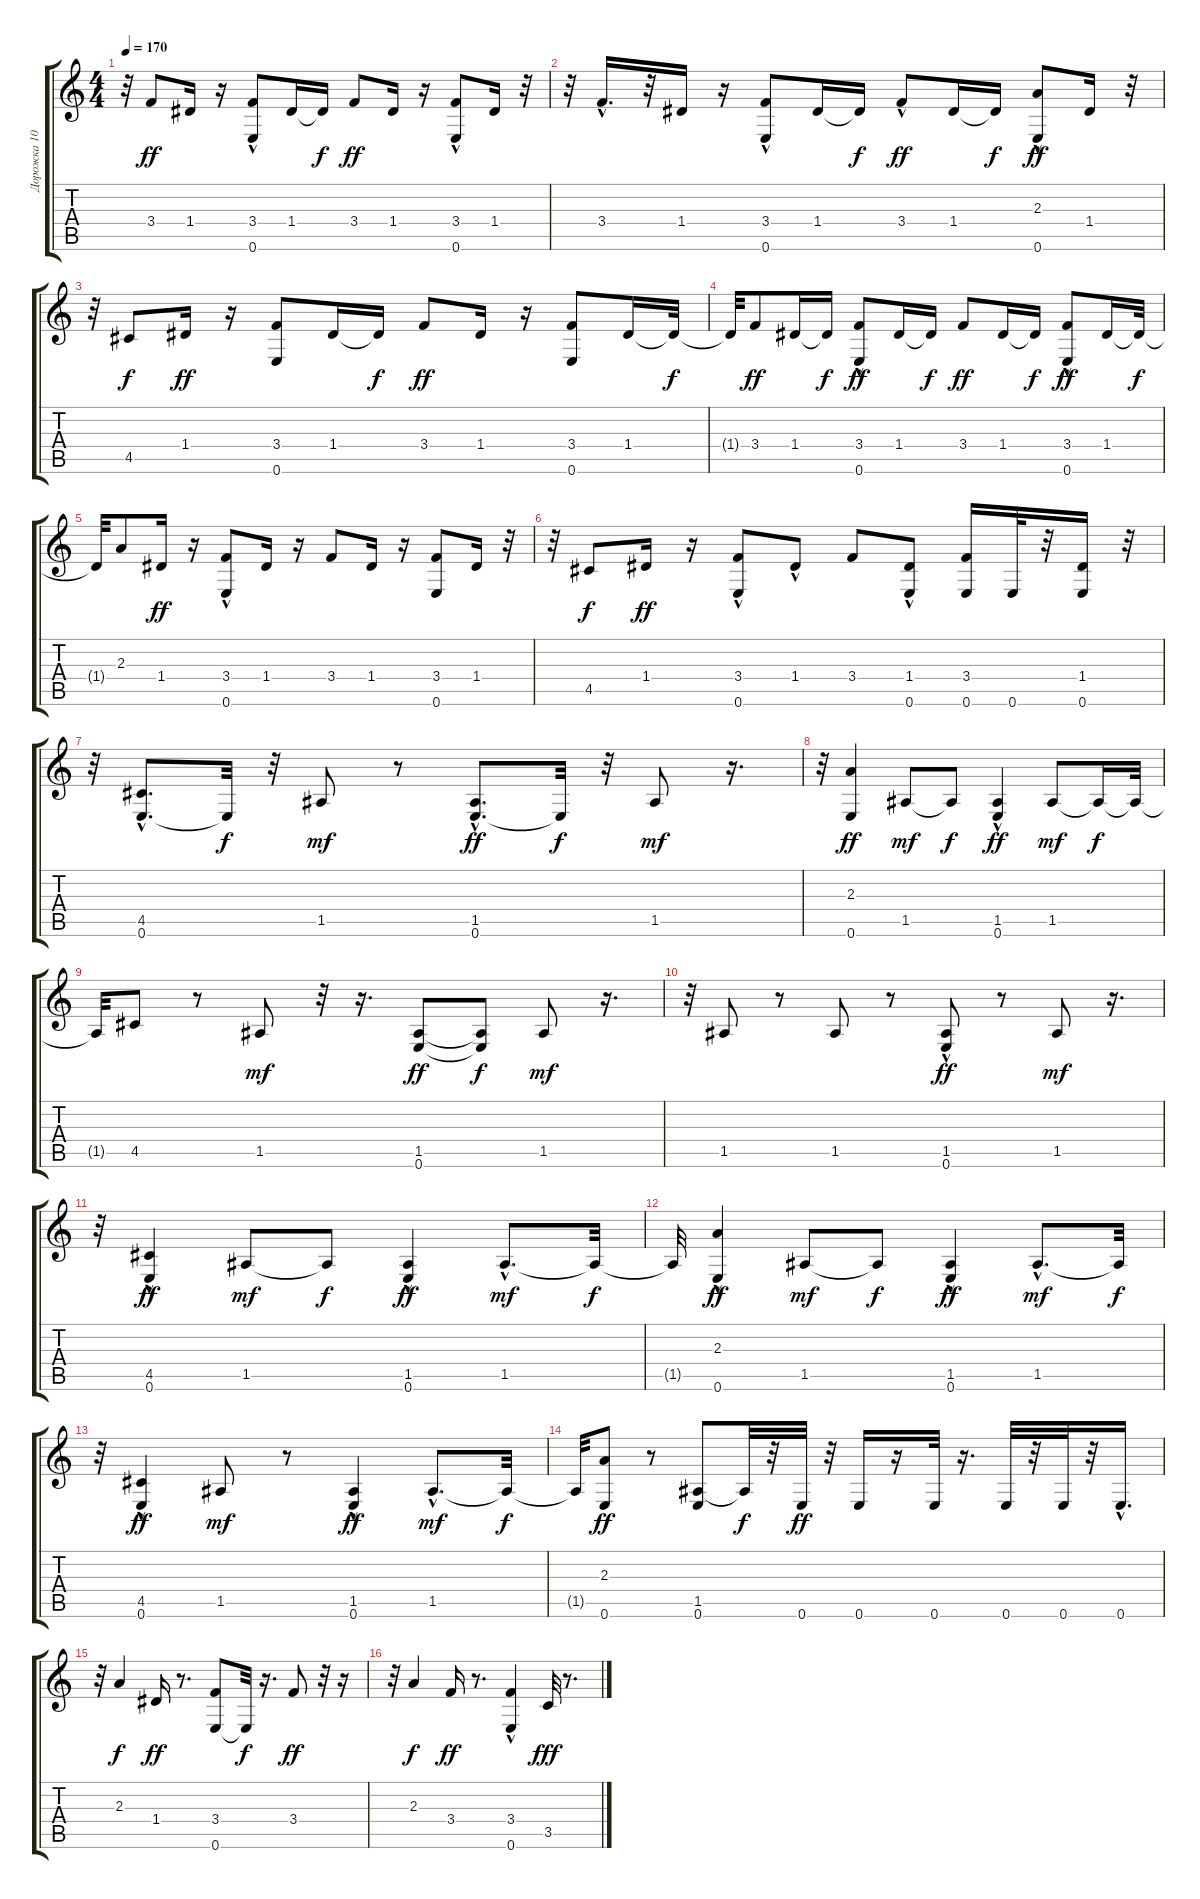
\track ("Дорожка 10" "Дорожка 10") {instrument acousticguitarnylon}
\staff {score tabs}
\tuning (E4 B3 G3 D3 A2 E2) {hide}
\ts (4 4)
\tempo 170
\clef g2
\ks c
r.32{dy ff} 3.4.8 1.4.16 r.16 (3.4 0.6{hac}).8 1.4.16 1.4{t}.16{dy f} 3.4.8{dy ff} 1.4.16 r.16 (3.4 0.6{hac}).8 1.4.16 r.32 |
r.32 3.4{hac}.16{d} r.32 1.4.16 r.16 (3.4 0.6{hac}).8 1.4.16 1.4{t}.16{dy f} 3.4{hac}.8{dy ff} 1.4.16 1.4{t}.16{dy f} (2.3 0.6{hac}).8{dy ff} 1.4.16 r.32 |
r.32 4.5.8{dy f} 1.4.16{dy ff} r.16 (3.4 0.6).8 1.4.16 1.4{t}.16{dy f} 3.4.8{dy ff} 1.4.16 r.16 (3.4 0.6).8 1.4.16 1.4{t}.32{dy f} |
1.4{t}.32 3.4.8{dy ff} 1.4.16 1.4{t}.16{dy f} (3.4 0.6{hac}).8{dy ff} 1.4.16 1.4{t}.16{dy f} 3.4.8{dy ff} 1.4.16 1.4{t}.16{dy f} (3.4 0.6{hac}).8{dy ff} 1.4.16 1.4{t}.32{dy f} |
1.4{t}.32 2.3.8 1.4.16{dy ff} r.16 (3.4 0.6{hac}).8 1.4.16 r.16 3.4.8 1.4.16 r.16 (3.4 0.6).8 1.4.16 r.32 |
r.32 4.5.8{dy f} 1.4.16{dy ff} r.16 (3.4 0.6{hac}).8 1.4{hac}.8 3.4.8 (1.4 0.6{hac}).8 (3.4 0.6).16 0.6.32 r.32 (1.4 0.6).16 r.32 |
r.32 (4.5 0.6{hac}).8{d} 0.6{t}.32{dy f} r.32 1.5.8{dy mf} r.8 (1.5{hac} 0.6{hac}).8{d dy ff} 0.6{t}.32{dy f} r.32 1.5.8{dy mf} r.16{d} |
r.32 (2.3 0.6).4{dy ff} 1.5.8{dy mf} 1.5{t}.8{dy f} (1.5{hac} 0.6).4{dy ff} 1.5.8{dy mf} 1.5{t}.16{dy f} 1.5{t}.32 |
1.5{t}.32 4.5.8 r.8 1.5.8{dy mf} r.32 r.16{d} (1.5 0.6).8{dy ff} (1.5{t} 0.6{t}).8{dy f} 1.5.8{dy mf} r.16{d} |
r.32 1.5.8 r.8 1.5.8 r.8 (1.5 0.6{hac}).8{dy ff} r.8 1.5.8{dy mf} r.16{d} |
r.32 (4.5 0.6{hac}).4{dy ff} 1.5.8{dy mf} 1.5{t}.8{dy f} (1.5 0.6{hac}).4{dy ff} 1.5{hac}.8{d dy mf} 1.5{t}.32{dy f} |
1.5{t}.32 (2.3{hac} 0.6{hac}).4{dy ff} 1.5.8{dy mf} 1.5{t}.8{dy f} (1.5{hac} 0.6{hac}).4{dy ff} 1.5{hac}.8{d dy mf} 1.5{t}.32{dy f} |
r.32 (4.5 0.6{hac}).4{dy ff} 1.5.8{dy mf} r.8 (1.5 0.6{hac}).4{dy ff} 1.5{hac}.8{d dy mf} 1.5{t}.32{dy f} |
1.5{t}.32 (2.3 0.6).8{dy ff} r.8 (1.5 0.6).8 1.5{t}.32{dy f} r.32 0.6.32{dy ff} r.32 0.6.16 r.16 0.6.32 r.16{d} 0.6.32 r.32 0.6.32 r.32 0.6{hac}.16{d} |
r.32 2.3.4{dy f} 1.4.16{dy ff} r.8{d} (3.4 0.6).8 0.6{t}.32{dy f} r.16{d} 3.4.8{dy ff} r.32 r.16 |
r.32 2.3.4{dy f} 3.4.16{dy ff} r.8{d} (3.4 0.6{hac}).4 3.5.32{dy fff} r.8{d}
